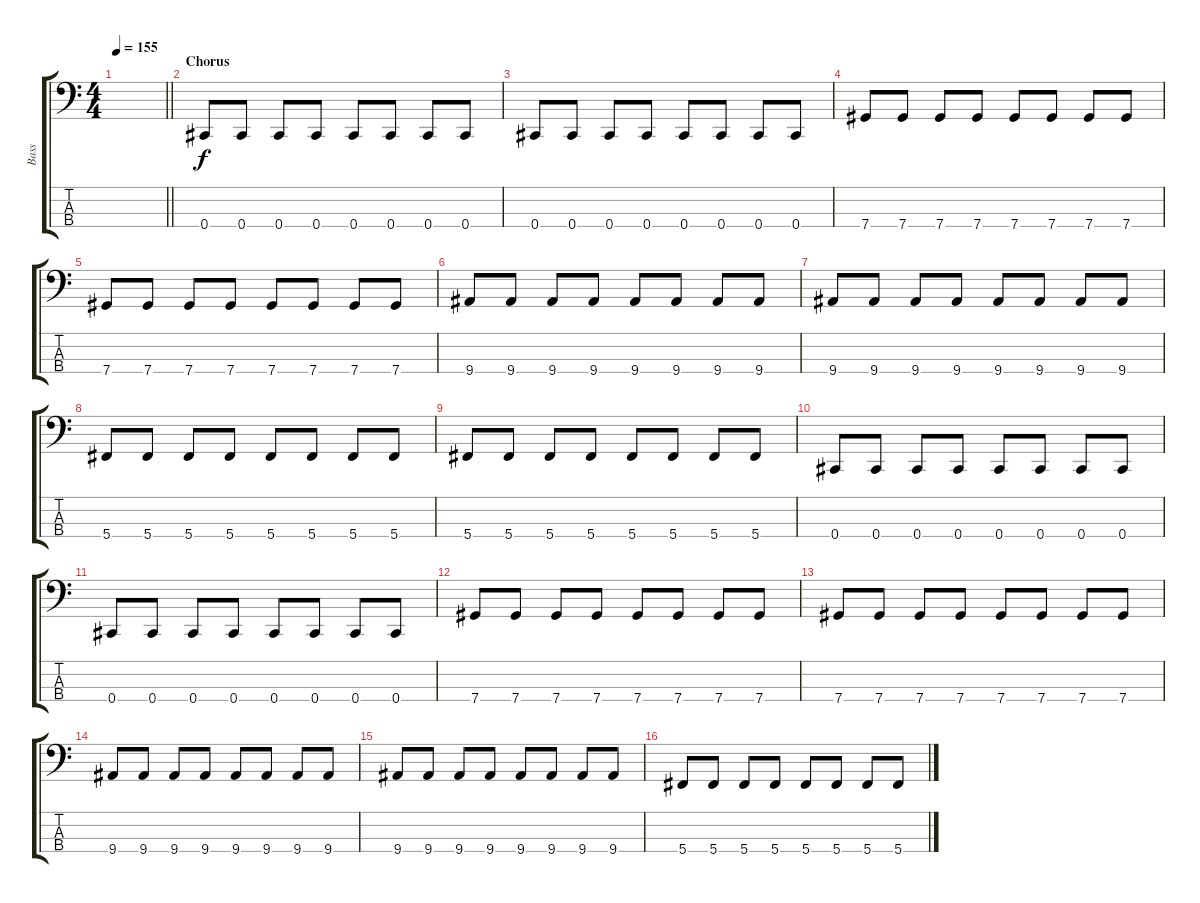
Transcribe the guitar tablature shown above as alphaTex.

\track ("Bass" "Bass") {instrument electricbassfinger}
\staff {score tabs}
\tuning (Gb2 Db2 Ab1 Db1) {hide}
\ts (4 4)
\tempo 155
\clef f4
\barLineRight lightlight
\ks c
|
\section ("" "Chorus")
0.4.8 0.4.8 0.4.8 0.4.8 0.4.8 0.4.8 0.4.8 0.4.8 |
0.4.8 0.4.8 0.4.8 0.4.8 0.4.8 0.4.8 0.4.8 0.4.8 |
7.4.8 7.4.8 7.4.8 7.4.8 7.4.8 7.4.8 7.4.8 7.4.8 |
7.4.8 7.4.8 7.4.8 7.4.8 7.4.8 7.4.8 7.4.8 7.4.8 |
9.4.8 9.4.8 9.4.8 9.4.8 9.4.8 9.4.8 9.4.8 9.4.8 |
9.4.8 9.4.8 9.4.8 9.4.8 9.4.8 9.4.8 9.4.8 9.4.8 |
5.4.8 5.4.8 5.4.8 5.4.8 5.4.8 5.4.8 5.4.8 5.4.8 |
5.4.8 5.4.8 5.4.8 5.4.8 5.4.8 5.4.8 5.4.8 5.4.8 |
0.4.8 0.4.8 0.4.8 0.4.8 0.4.8 0.4.8 0.4.8 0.4.8 |
0.4.8 0.4.8 0.4.8 0.4.8 0.4.8 0.4.8 0.4.8 0.4.8 |
7.4.8 7.4.8 7.4.8 7.4.8 7.4.8 7.4.8 7.4.8 7.4.8 |
7.4.8 7.4.8 7.4.8 7.4.8 7.4.8 7.4.8 7.4.8 7.4.8 |
9.4.8 9.4.8 9.4.8 9.4.8 9.4.8 9.4.8 9.4.8 9.4.8 |
9.4.8 9.4.8 9.4.8 9.4.8 9.4.8 9.4.8 9.4.8 9.4.8 |
5.4.8 5.4.8 5.4.8 5.4.8 5.4.8 5.4.8 5.4.8 5.4.8
